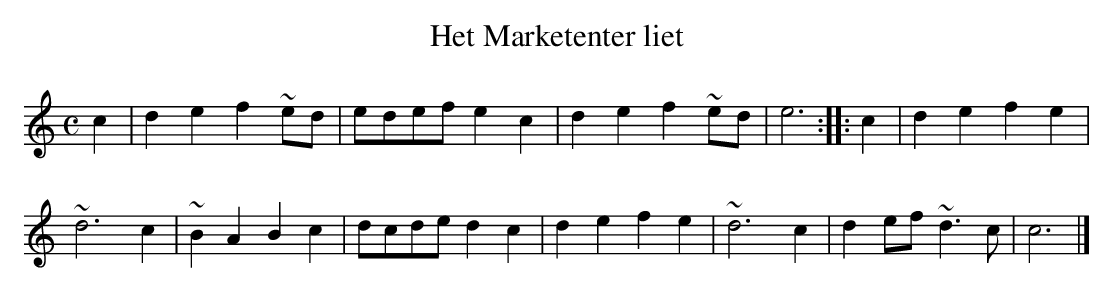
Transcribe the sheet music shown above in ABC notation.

X:1
T:Het Marketenter liet
M:C
K:Cmaj
c2|d2e2f2~ed|edefe2c2|d2e2f2~ed|e6:||:c2|d2e2f2e2|
~d6c2|~B2A2B2c2|dcded2c2|d2e2f2e2|~d6c2|d2ef~d3c|c6|]
